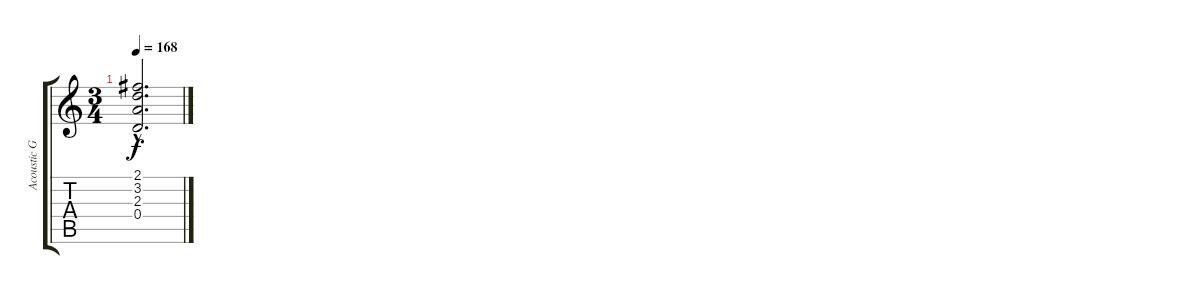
\track ("Acoustic Guitar for Interlude" "Acoustic G") {instrument acousticguitarsteel}
\staff {score tabs}
\tuning (E4 B3 G3 D3 A2 E2) {hide}
\ts (3 4)
\tempo 168
\clef g2
\ks c
(2.1{hac} 3.2{hac} 2.3{hac} 0.4{hac}).2{d dy f}
